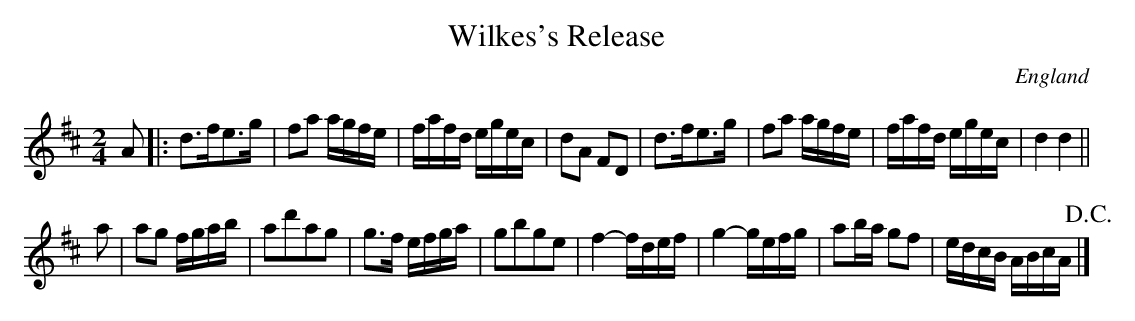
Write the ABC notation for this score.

X:1
T:Wilkes's Release
L:1/16
M:2/4
O:England
K:D
A2 |: \
d3fe3g | f2a2 agfe | fafd egec | d2A2 F2D2 | \
d3fe3g | f2a2 agfe | fafd egec | d4 d4 ||
a2 |\
a2g2 fgab | a2d'2a2g2 | g3f efga | g2b2g2e2 |\
f4-fdef   | g4-gefg   | a2ba g2f2 | edcB ABcA !D.C.! |]
